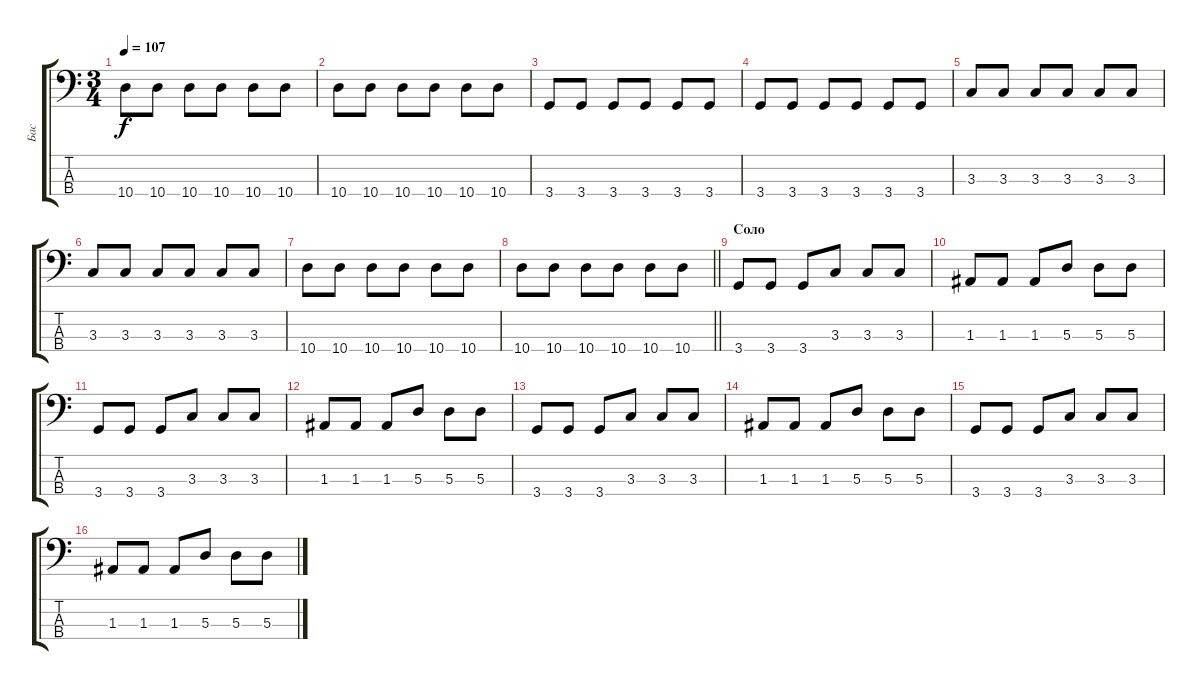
\track ("Бас" "Бас") {instrument electricbassfinger}
\staff {score tabs}
\tuning (G2 D2 A1 E1) {hide}
\ts (3 4)
\tempo 107
\clef f4
\ks c
10.4.8{dy f} 10.4.8 10.4.8 10.4.8 10.4.8 10.4.8 |
10.4.8 10.4.8 10.4.8 10.4.8 10.4.8 10.4.8 |
3.4.8 3.4.8 3.4.8 3.4.8 3.4.8 3.4.8 |
3.4.8 3.4.8 3.4.8 3.4.8 3.4.8 3.4.8 |
3.3.8 3.3.8 3.3.8 3.3.8 3.3.8 3.3.8 |
3.3.8 3.3.8 3.3.8 3.3.8 3.3.8 3.3.8 |
10.4.8 10.4.8 10.4.8 10.4.8 10.4.8 10.4.8 |
\barLineRight lightlight
10.4.8 10.4.8 10.4.8 10.4.8 10.4.8 10.4.8 |
\section ("" "Соло")
3.4.8 3.4.8 3.4.8 3.3.8 3.3.8 3.3.8 |
1.3.8 1.3.8 1.3.8 5.3.8 5.3.8 5.3.8 |
3.4.8 3.4.8 3.4.8 3.3.8 3.3.8 3.3.8 |
1.3.8 1.3.8 1.3.8 5.3.8 5.3.8 5.3.8 |
3.4.8 3.4.8 3.4.8 3.3.8 3.3.8 3.3.8 |
1.3.8 1.3.8 1.3.8 5.3.8 5.3.8 5.3.8 |
3.4.8 3.4.8 3.4.8 3.3.8 3.3.8 3.3.8 |
1.3.8 1.3.8 1.3.8 5.3.8 5.3.8 5.3.8
